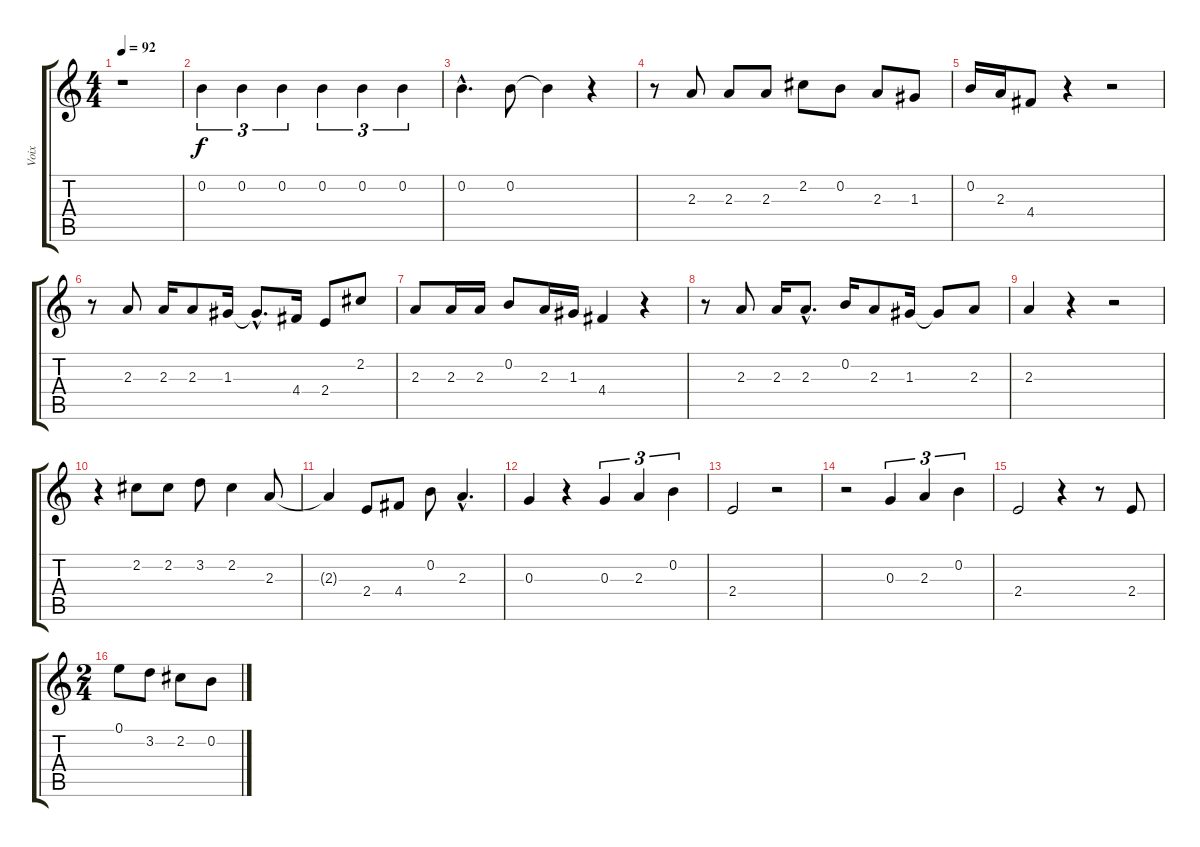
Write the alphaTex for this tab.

\track ("Voix" "Voix") {instrument contrabass}
\staff {score tabs}
\tuning (E4 B3 G3 D3 A2 E2) {hide}
\ts (4 4)
\tempo 92
\clef g2
\ks c
r.1{dy f} |
0.2.4{tu (3 2)} 0.2.4{tu (3 2)} 0.2.4{tu (3 2)} 0.2.4{tu (3 2)} 0.2.4{tu (3 2)} 0.2.4{tu (3 2)} |
0.2{hac}.4{d} 0.2.8 0.2{t}.4 r.4 |
r.8 2.3.8 2.3.8 2.3.8 2.2.8 0.2.8 2.3.8 1.3.8 |
0.2.16 2.3.16 4.4.8 r.4 r.2 |
r.8 2.3.8 2.3.16 2.3.8 1.3.16 1.3{hac t}.8{d} 4.4.16 2.4.8 2.2.8 |
2.3.8 2.3.16 2.3.16 0.2.8 2.3.16 1.3.16 4.4.4 r.4 |
r.8 2.3.8 2.3.16 2.3{hac}.8{d} 0.2.16 2.3.8 1.3.16 1.3{t}.8 2.3.8 |
2.3.4 r.4 r.2 |
r.4 2.2.8 2.2.8 3.2.8 2.2.4 2.3.8 |
2.3{t}.4 2.4.8 4.4.8 0.2.8 2.3{hac}.4{d} |
0.3.4 r.4 0.3.4{tu (3 2)} 2.3.4{tu (3 2)} 0.2.4{tu (3 2)} |
2.4.2 r.2 |
r.2 0.3.4{tu (3 2)} 2.3.4{tu (3 2)} 0.2.4{tu (3 2)} |
2.4.2 r.4 r.8 2.4.8 |
\ts (2 4)
0.1.8 3.2.8 2.2.8 0.2.8
